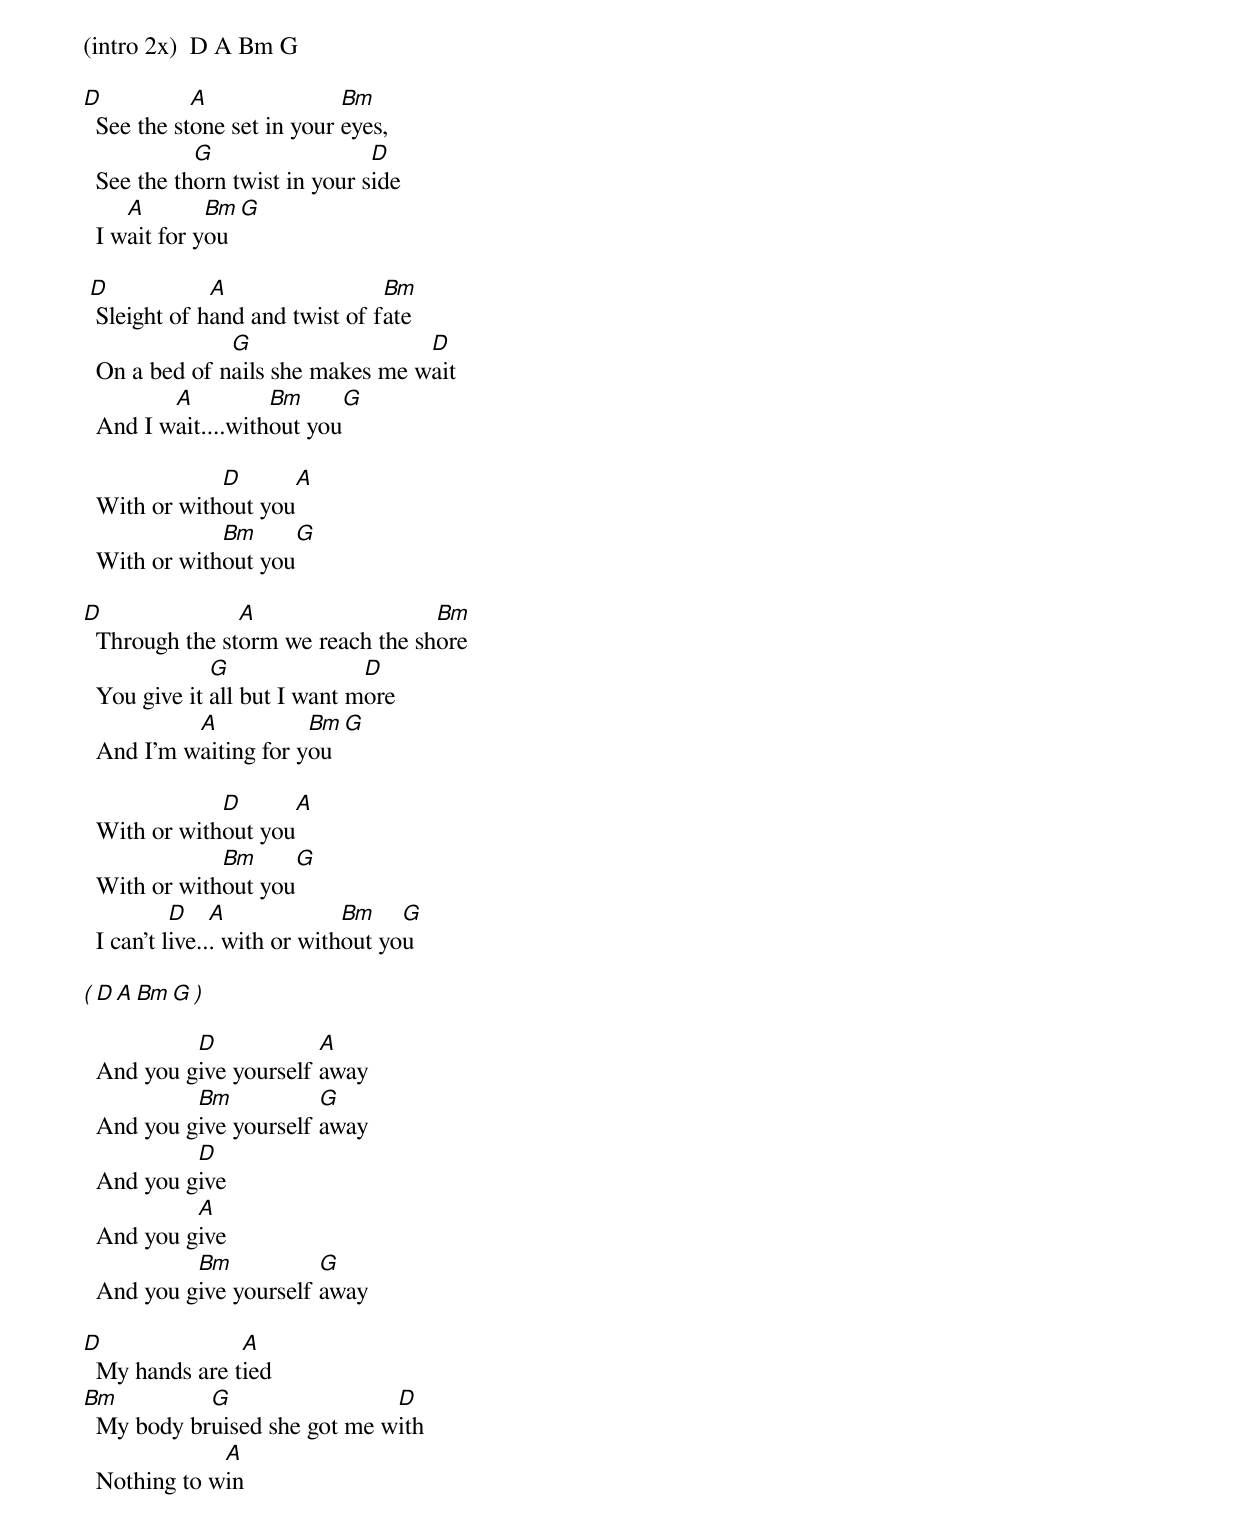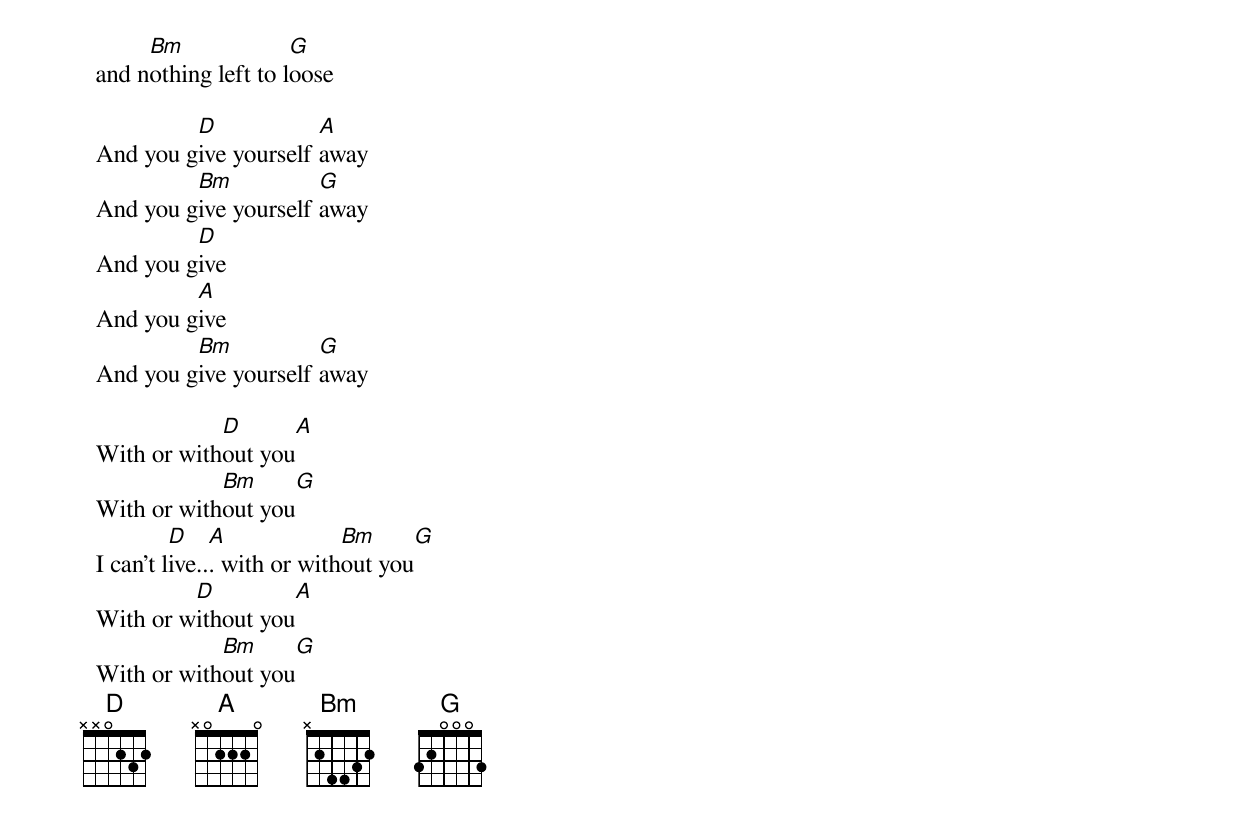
(intro 2x)  D A Bm G

D           A               Bm
  See the stone set in your eyes,
            G                  D
  See the thorn twist in your side
     A        Bm  G
  I wait for you

 D            A                 Bm
  Sleight of hand and twist of fate
               G                  D
  On a bed of nails she makes me wait
         A          Bm      G
  And I wait....without you

              D       A
  With or without you
              Bm      G
  With or without you

D               A                  Bm
  Through the storm we reach the shore
              G               D
  You give it all but I want more
           A           Bm     G
  And I'm waiting for you

              D       A
  With or without you
              Bm      G
  With or without you
           D    A             Bm    G
  I can't live... with or without you

( D A Bm G )

           D            A
  And you give yourself away
           Bm           G
  And you give yourself away
           D
  And you give
           A
  And you give
           Bm           G
  And you give yourself away

D               A
  My hands are tied
Bm          G                 D
  My body bruised she got me with
              A
  Nothing to win
       Bm              G
  and nothing left to loose

           D            A
  And you give yourself away
           Bm           G
  And you give yourself away
           D
  And you give
           A
  And you give
           Bm           G
  And you give yourself away

              D       A
  With or without you
              Bm      G
  With or without you
           D    A             Bm      G
  I can't live... with or without you
           D          A
  With or without you
              Bm      G
  With or without you
